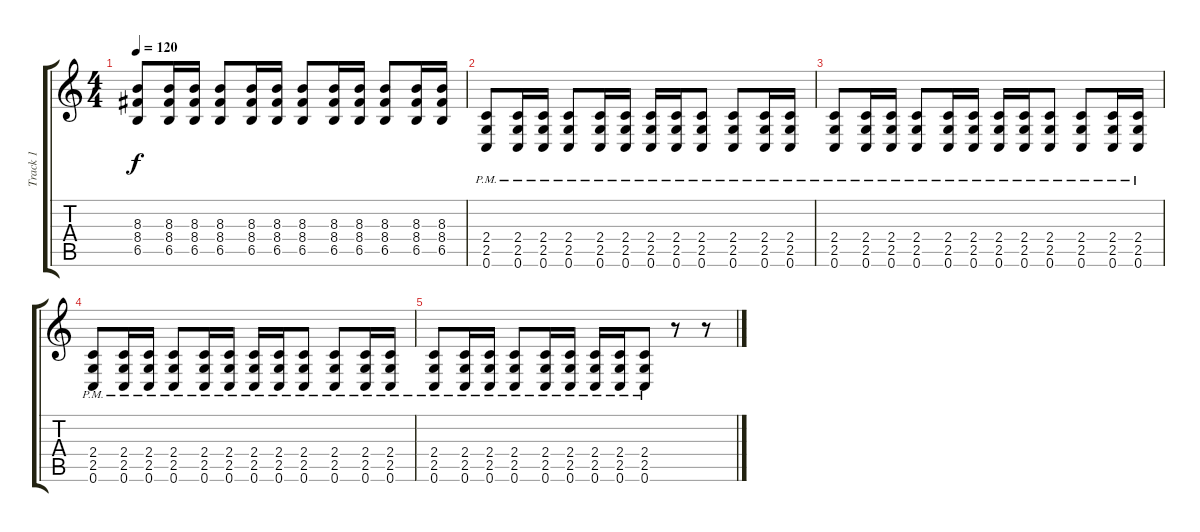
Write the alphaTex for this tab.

\track ("Track 1" "Track 1") {instrument distortionguitar}
\staff {score tabs}
\tuning (C4 G3 Eb3 Bb2 F2 C2) {hide}
\ts (4 4)
\tempo 120
\clef g2
\ks c
(8.3 8.4 6.5).8{dy f} (8.3 8.4 6.5).16 (8.3 8.4 6.5).16 (8.3 8.4 6.5).8 (8.3 8.4 6.5).16 (8.3 8.4 6.5).16 (8.3 8.4 6.5).8 (8.3 8.4 6.5).16 (8.3 8.4 6.5).16 (8.3 8.4 6.5).8 (8.3 8.4 6.5).16 (8.3 8.4 6.5).16 |
(2.4{pm} 2.5{pm} 0.6{pm}).8 (2.4{pm} 2.5{pm} 0.6{pm}).16 (2.4{pm} 2.5{pm} 0.6{pm}).16 (2.4{pm} 2.5{pm} 0.6{pm}).8 (2.4{pm} 2.5{pm} 0.6{pm}).16 (2.4{pm} 2.5{pm} 0.6{pm}).16 (2.4{pm} 2.5{pm} 0.6{pm}).16 (2.4{pm} 2.5{pm} 0.6{pm}).16 (2.4{pm} 2.5{pm} 0.6{pm}).8 (2.4{pm} 2.5{pm} 0.6{pm}).8 (2.4{pm} 2.5{pm} 0.6{pm}).16 (2.4{pm} 2.5{pm} 0.6{pm}).16 |
(2.4{pm} 2.5{pm} 0.6{pm}).8 (2.4{pm} 2.5{pm} 0.6{pm}).16 (2.4{pm} 2.5{pm} 0.6{pm}).16 (2.4{pm} 2.5{pm} 0.6{pm}).8 (2.4{pm} 2.5{pm} 0.6{pm}).16 (2.4{pm} 2.5{pm} 0.6{pm}).16 (2.4{pm} 2.5{pm} 0.6{pm}).16 (2.4{pm} 2.5{pm} 0.6{pm}).16 (2.4{pm} 2.5{pm} 0.6{pm}).8 (2.4{pm} 2.5{pm} 0.6{pm}).8 (2.4{pm} 2.5{pm} 0.6{pm}).16 (2.4{pm} 2.5{pm} 0.6{pm}).16 |
(2.4{pm} 2.5{pm} 0.6{pm}).8 (2.4{pm} 2.5{pm} 0.6{pm}).16 (2.4{pm} 2.5{pm} 0.6{pm}).16 (2.4{pm} 2.5{pm} 0.6{pm}).8 (2.4{pm} 2.5{pm} 0.6{pm}).16 (2.4{pm} 2.5{pm} 0.6{pm}).16 (2.4{pm} 2.5{pm} 0.6{pm}).16 (2.4{pm} 2.5{pm} 0.6{pm}).16 (2.4{pm} 2.5{pm} 0.6{pm}).8 (2.4{pm} 2.5{pm} 0.6{pm}).8 (2.4{pm} 2.5{pm} 0.6{pm}).16 (2.4{pm} 2.5{pm} 0.6{pm}).16 |
(2.4{pm} 2.5{pm} 0.6{pm}).8 (2.4{pm} 2.5{pm} 0.6{pm}).16 (2.4{pm} 2.5{pm} 0.6{pm}).16 (2.4{pm} 2.5{pm} 0.6{pm}).8 (2.4{pm} 2.5{pm} 0.6{pm}).16 (2.4{pm} 2.5{pm} 0.6{pm}).16 (2.4{pm} 2.5{pm} 0.6{pm}).16 (2.4{pm} 2.5{pm} 0.6{pm}).16 (2.4{pm} 2.5{pm} 0.6{pm}).8 r.8 r.8
